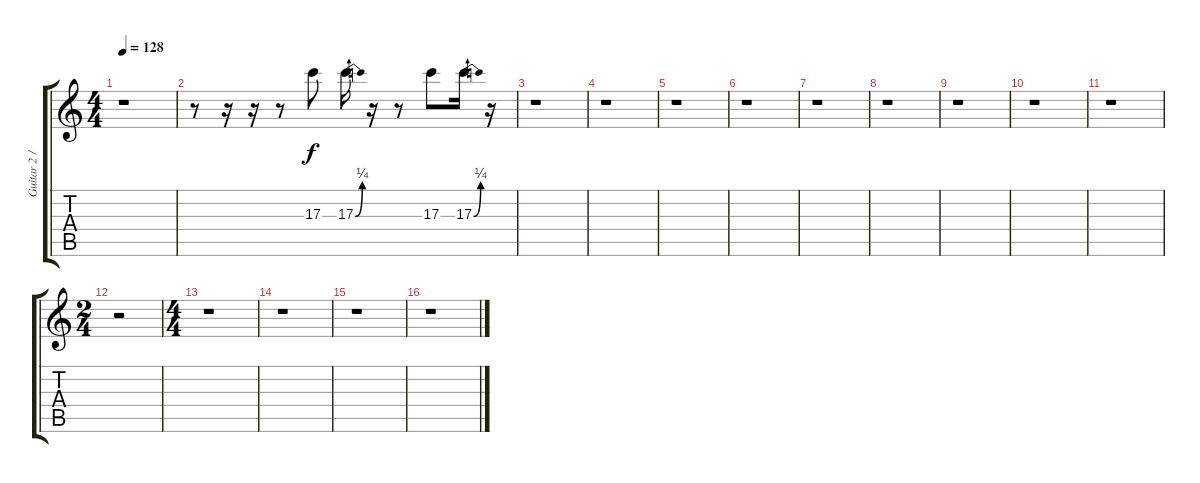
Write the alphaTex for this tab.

\track ("Guitar 2 / Delay 2" "Guitar 2 /") {instrument overdrivenguitar}
\staff {score tabs}
\tuning (E4 B3 G3 D3 A2 E2) {hide}
\ts (4 4)
\tempo 128
\clef g2
\ks c
r.1{dy f} |
r.8 r.16 r.16 r.8 17.3.8 17.3{be (bend 0 0 60 1)}.16 r.16 r.8 17.3.8 17.3{be (bend 0 0 60 1)}.16 r.16 |
r.1 |
r.1 |
r.1 |
r.1 |
r.1 |
r.1 |
r.1 |
r.1 |
r.1 |
\ts (2 4)
r.2 |
\ts (4 4)
r.1 |
r.1 |
r.1 |
r.1
